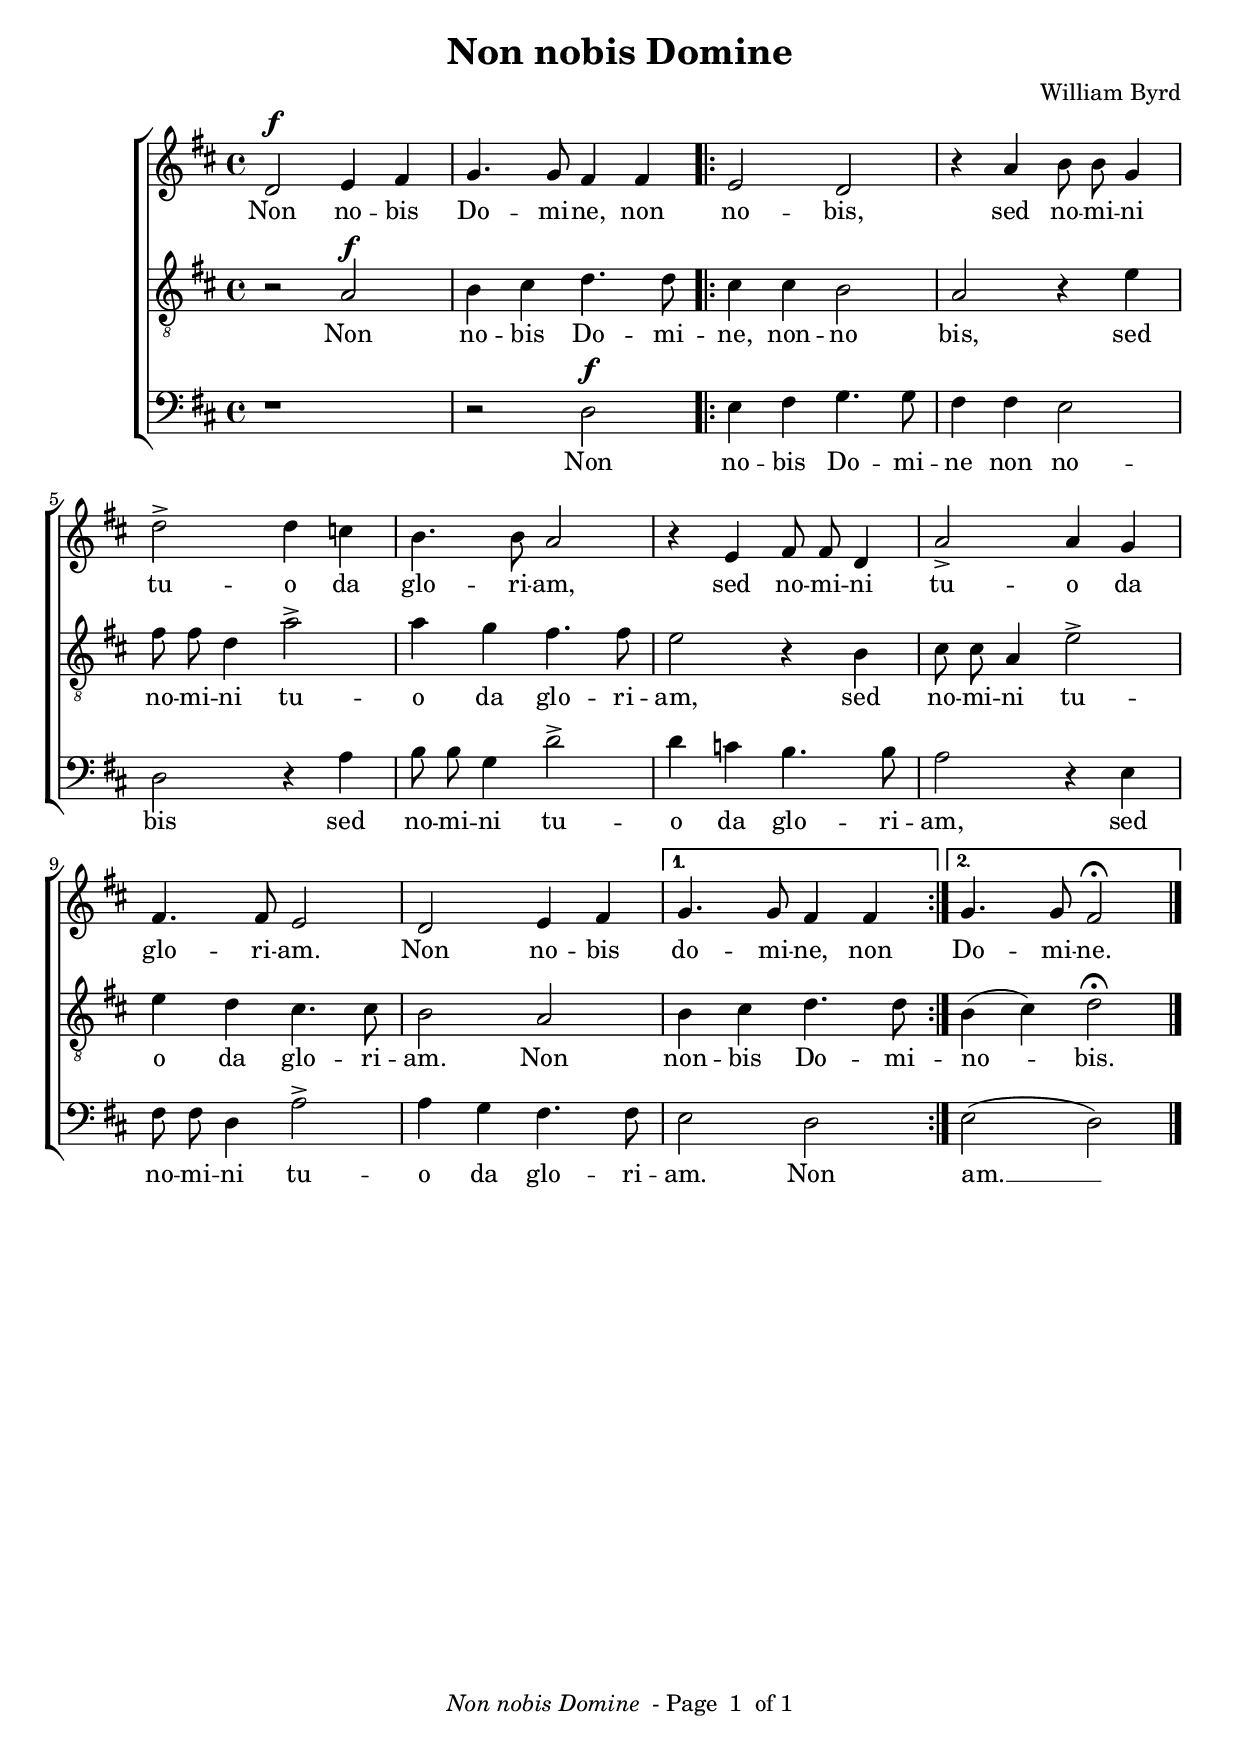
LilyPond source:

\paper {
  oddFooterMarkup = \markup {
    \fill-line { \line {
      \italic \fromproperty #'header:title
      " - Page "
      \fromproperty #'page:page-number-string
      " of 1"
    } }
  }
  evenFooterMarkup = \oddFooterMarkup
}
%#(set-global-staff-size 17)

\include "english.ly"
\header{
  title = "Non nobis Domine"
  composer = "William Byrd"
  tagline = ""

}

global= {
  \key d \major
  \time 4/4
  \autoBeamOff
}

altusMusic =   \relative c' {  
  d2^\f e4 fs | g4. g8 fs4 fs
  \repeat volta 2 {  
    e2 d | r4 a' b8 b g4 | d'2-> d4 c | b4. b8 a2 |
    r4 e4 fs8 fs d4 | a'2-> a4 g | fs4. fs8 e2 | d2 e4 fs |
  }
  \alternative { { g4. g8 fs4 fs } { g4. g8 fs2\fermata } }
  \bar "|."
}

altusWords =  \lyricmode {
  Non no -- bis Do -- mi -- ne, non no -- bis, sed no -- mi -- ni
  tu -- o da glo -- ri -- am, sed no -- mi -- ni tu -- o da glo -- ri -- am.
  Non no -- bis do -- mi -- ne, non Do -- mi -- ne.
}

tenorMusic = 
\relative c' {
  r2 a2^\f | b4 cs4 d4. d8 
  \repeat volta 2 {
    cs4 cs b2 | a2 r4 e' | fs8 fs d4 a'2-> | a4 g fs4. fs8 | e2 r4 b4 | cs8 cs a4 e'2->
    e4 d cs4. cs8 | b2 a2
  }
  \alternative {{ b4 cs d4. d8 } { b4(cs) d2\fermata }}
  \bar "|."
}

tenorWords = \lyricmode {
  Non no -- bis Do -- mi -- ne, non -- no bis,
  sed no -- mi -- ni tu -- o da glo -- ri -- am, sed no -- mi -- ni tu -- o
  da glo -- ri -- am. Non non -- bis Do -- mi -- no -- bis.
}

bassusMusic = 
\relative c {
  r1 | r2 d2^\f  
  \repeat volta 2 {
    e4 fs g4. g8 | fs4 fs e2 | d2 r4 a'4 | b8 b g4 d'2-> | d4 c4 b4. b8 | a2 r4 e4 |
    fs8 fs d4 a'2-> | a4 g fs4. fs8
  }
  \alternative { {e2 d2} { e2(d2) } }
  \bar "|."
}

bassusWords = \lyricmode {
  Non no -- bis Do -- mi -- ne non no -- bis sed no -- mi -- ni tu -- o da glo -- ri -- am, sed
  no -- mi -- ni tu -- o da glo -- ri -- am. Non am. __
}

\score {
  \context ChoirStaff <<
    \context Staff = altusStaff <<
      \set Staff.instrument = "Cantus"
      \context Voice = altus {
	<< \global \altusMusic >> 
      }
    >>

    \context Lyrics = altus { s1 }

    \context Staff = tenorStaff <<
      \set Staff.instrument = "Altus"

      \context Voice = tenor { 
	<< \global \clef "G_8" \tenorMusic >> 
      }
    >>

    \context Lyrics = tenor { s1 }

    \context Staff = bassusStaff << \context Voice = bassus { 
      \set Staff.instrument = "Bassus"
      << \global \clef bass \bassusMusic >>
    }
  >>

  \context Lyrics = bassus { s1 }
  \context Lyrics = altus \lyricsto altus \altusWords
  \context Lyrics = tenor \lyricsto tenor \tenorWords
  \context Lyrics = bassus \lyricsto bassus \bassusWords

>>

\midi { \tempo 4 . = 80 }
\layout { }
}

\version "2.6.3"  % necessary for upgrading to future LilyPond versions.
